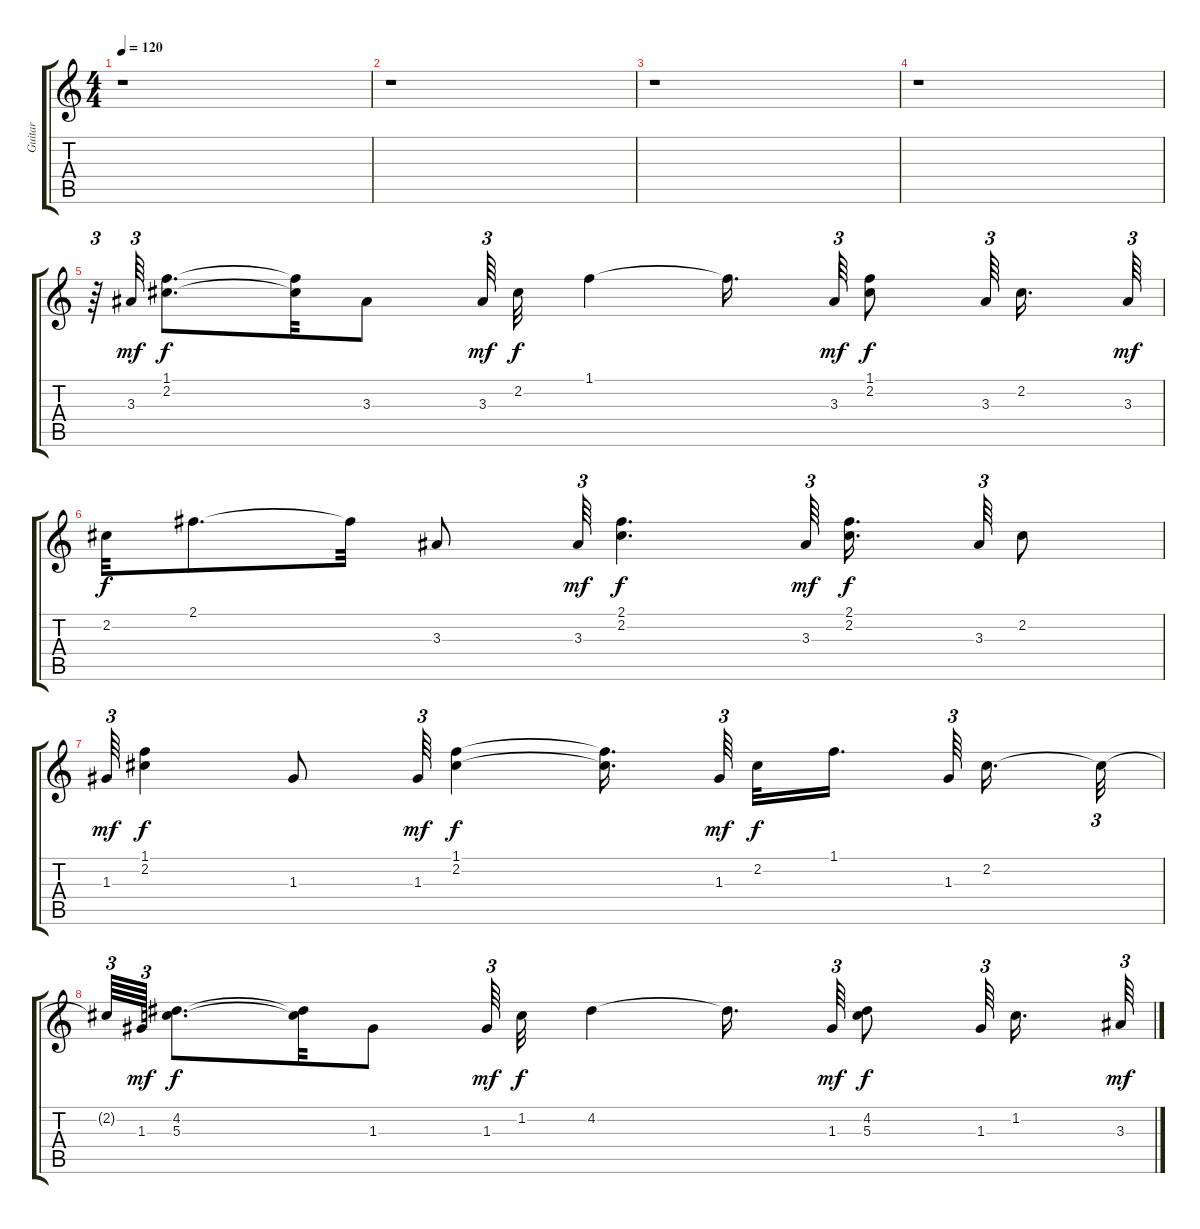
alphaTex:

\track ("Guitar" "Guitar") {instrument electricguitarjazz}
\staff {score tabs}
\tuning (E4 B3 G3 D3 A2 E2) {hide}
\ts (4 4)
\tempo 120
\clef g2
\ks c
r.1{dy f} |
r.1 |
r.1 |
r.1 |
r.64{tu (3 2)} 3.3.64{tu (3 2) dy mf} (1.1 2.2).8{d dy f} (1.1{t} 2.2{t}).32 3.3.8 3.3.64{tu (3 2) dy mf} 2.2.32{dy f} 1.1.4 1.1{t}.16{d} 3.3.64{tu (3 2) dy mf} (1.1 2.2).8{dy f} 3.3.64{tu (3 2) beam splitsecondary} 2.2.16{d} 3.3.64{tu (3 2) dy mf} |
2.2.32{dy f} 2.1.8{d} 2.1{t}.32 3.3.8 3.3.64{tu (3 2) dy mf} (2.1 2.2).4{d dy f} 3.3.64{tu (3 2) dy mf beam splitsecondary} (2.1 2.2).16{d dy f beam splitsecondary} 3.3.64{tu (3 2)} 2.2.8 |
1.3.64{tu (3 2) dy mf} (1.1 2.2).4{dy f} 1.3.8 1.3.64{tu (3 2) dy mf} (1.1 2.2).4{dy f} (1.1{t} 2.2{t}).16{d} 1.3.64{tu (3 2) dy mf} 2.2.32{dy f} 1.1.16{d beam splitsecondary} 1.3.64{tu (3 2) beam splitsecondary} 2.2.16{d} 2.2{t}.32{tu (3 2)} |
2.2{t}.64{tu (3 2)} 1.3.64{tu (3 2) dy mf} (4.2 5.3).8{d dy f} (4.2{t} 5.3{t}).32 1.3.8 1.3.64{tu (3 2) dy mf} 1.2.32{dy f} 4.2.4 4.2{t}.16{d} 1.3.64{tu (3 2) dy mf} (4.2 5.3).8{dy f} 1.3.64{tu (3 2) beam splitsecondary} 1.2.16{d} 3.3.64{tu (3 2) dy mf}
